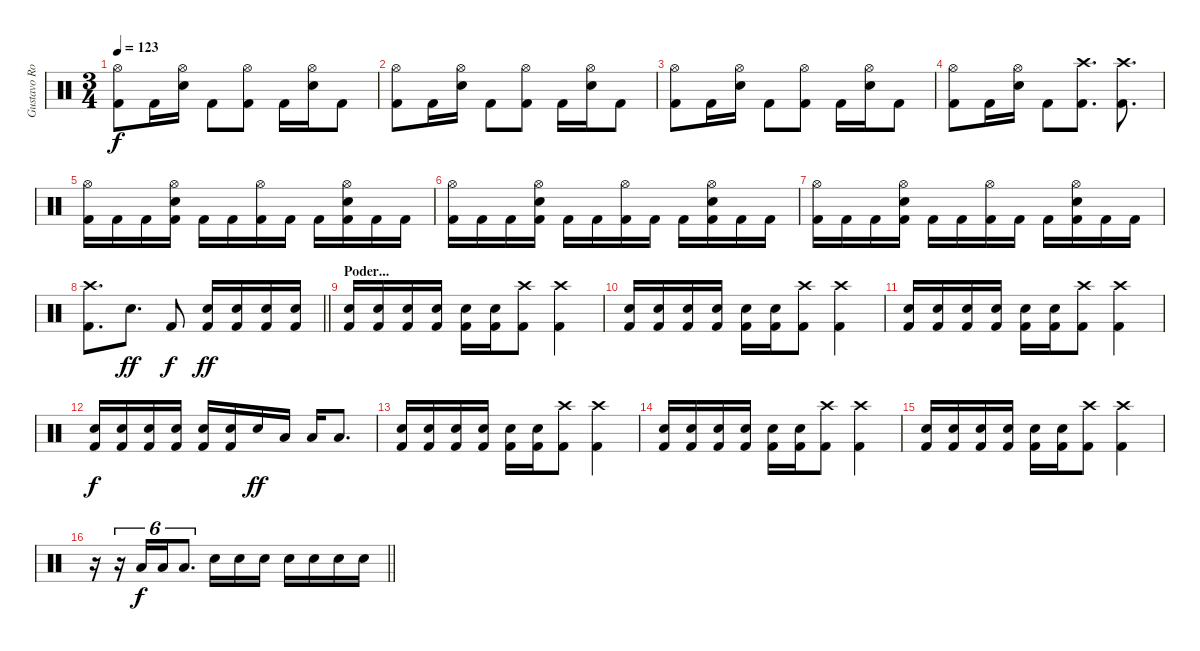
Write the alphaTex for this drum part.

\track ("Gustavo Rowek" "Gustavo Ro") {instrument percussion}
\staff {score}
\articulation defaults
\ts (3 4)
\tempo 123
\clef neutral
\ks c
("Hi-Hat (open)" "Kick (hit) 2").8{dy f} "Kick (hit) 2".16 ("Hi-Hat (open)" "Snare (hit) 2").16 "Kick (hit) 2".8 ("Hi-Hat (open)" "Kick (hit) 2").8 "Kick (hit) 2".16 ("Hi-Hat (open)" "Snare (hit) 2").16 "Kick (hit) 2".8 |
("Hi-Hat (open)" "Kick (hit) 2").8 "Kick (hit) 2".16 ("Hi-Hat (open)" "Snare (hit) 2").16 "Kick (hit) 2".8 ("Hi-Hat (open)" "Kick (hit) 2").8 "Kick (hit) 2".16 ("Hi-Hat (open)" "Snare (hit) 2").16 "Kick (hit) 2".8 |
("Hi-Hat (open)" "Kick (hit) 2").8 "Kick (hit) 2".16 ("Hi-Hat (open)" "Snare (hit) 2").16 "Kick (hit) 2".8 ("Hi-Hat (open)" "Kick (hit) 2").8 "Kick (hit) 2".16 ("Hi-Hat (open)" "Snare (hit) 2").16 "Kick (hit) 2".8 |
("Hi-Hat (open)" "Kick (hit) 2").8 "Kick (hit) 2".16 ("Hi-Hat (open)" "Snare (hit) 2").16 "Kick (hit) 2".8 ("Crash high (hit)" "Kick (hit) 2").8{d} ("Crash high (hit)" "Kick (hit) 2").8{d} |
("Hi-Hat (open)" "Kick (hit) 2").16 "Kick (hit) 2".16 "Kick (hit) 2".16 ("Hi-Hat (open)" "Snare (hit) 2" "Kick (hit) 2").16 "Kick (hit) 2".16 "Kick (hit) 2".16 ("Hi-Hat (open)" "Kick (hit) 2").16 "Kick (hit) 2".16 "Kick (hit) 2".16 ("Hi-Hat (open)" "Snare (hit) 2" "Kick (hit) 2").16 "Kick (hit) 2".16 "Kick (hit) 2".16 |
("Hi-Hat (open)" "Kick (hit) 2").16 "Kick (hit) 2".16 "Kick (hit) 2".16 ("Hi-Hat (open)" "Snare (hit) 2" "Kick (hit) 2").16 "Kick (hit) 2".16 "Kick (hit) 2".16 ("Hi-Hat (open)" "Kick (hit) 2").16 "Kick (hit) 2".16 "Kick (hit) 2".16 ("Hi-Hat (open)" "Snare (hit) 2" "Kick (hit) 2").16 "Kick (hit) 2".16 "Kick (hit) 2".16 |
("Hi-Hat (open)" "Kick (hit) 2").16 "Kick (hit) 2".16 "Kick (hit) 2".16 ("Hi-Hat (open)" "Snare (hit) 2" "Kick (hit) 2").16 "Kick (hit) 2".16 "Kick (hit) 2".16 ("Hi-Hat (open)" "Kick (hit) 2").16 "Kick (hit) 2".16 "Kick (hit) 2".16 ("Hi-Hat (open)" "Snare (hit) 2" "Kick (hit) 2").16 "Kick (hit) 2".16 "Kick (hit) 2".16 |
\barLineRight lightlight
("Crash high (hit)" "Kick (hit) 2").8{d} "Snare (hit) 2".8{d dy ff} "Kick (hit) 2".8{dy f} ("Snare (hit) 2" "Kick (hit) 2").16{dy ff} ("Snare (hit) 2" "Kick (hit) 2").16 ("Snare (hit) 2" "Kick (hit) 2").16 ("Snare (hit) 2" "Kick (hit) 2").16 |
\section ("" "Poder...")
("Snare (hit) 2" "Kick (hit) 2").16 ("Snare (hit) 2" "Kick (hit) 2").16 ("Snare (hit) 2" "Kick (hit) 2").16 ("Snare (hit) 2" "Kick (hit) 2").16 ("Snare (hit) 2" "Kick (hit) 2").16 ("Snare (hit) 2" "Kick (hit) 2").16 ("Crash high (hit)" "Kick (hit) 2").8 ("Crash high (hit)" "Kick (hit) 2").4 |
("Snare (hit) 2" "Kick (hit) 2").16 ("Snare (hit) 2" "Kick (hit) 2").16 ("Snare (hit) 2" "Kick (hit) 2").16 ("Snare (hit) 2" "Kick (hit) 2").16 ("Snare (hit) 2" "Kick (hit) 2").16 ("Snare (hit) 2" "Kick (hit) 2").16 ("Crash high (hit)" "Kick (hit) 2").8 ("Crash high (hit)" "Kick (hit) 2").4 |
("Snare (hit) 2" "Kick (hit) 2").16 ("Snare (hit) 2" "Kick (hit) 2").16 ("Snare (hit) 2" "Kick (hit) 2").16 ("Snare (hit) 2" "Kick (hit) 2").16 ("Snare (hit) 2" "Kick (hit) 2").16 ("Snare (hit) 2" "Kick (hit) 2").16 ("Crash high (hit)" "Kick (hit) 2").8 ("Crash high (hit)" "Kick (hit) 2").4 |
("Snare (hit) 2" "Kick (hit) 2").16{dy f} ("Snare (hit) 2" "Kick (hit) 2").16 ("Snare (hit) 2" "Kick (hit) 2").16 ("Snare (hit) 2" "Kick (hit) 2").16 ("Snare (hit) 2" "Kick (hit) 2").16 ("Snare (hit) 2" "Kick (hit) 2").16 "Snare (hit) 2".16{dy ff} "Low Tom (hit)".16 "Low Tom (hit)".16 "Low Tom (hit)".8{d} |
("Snare (hit) 2" "Kick (hit) 2").16 ("Snare (hit) 2" "Kick (hit) 2").16 ("Snare (hit) 2" "Kick (hit) 2").16 ("Snare (hit) 2" "Kick (hit) 2").16 ("Snare (hit) 2" "Kick (hit) 2").16 ("Snare (hit) 2" "Kick (hit) 2").16 ("Crash high (hit)" "Kick (hit) 2").8 ("Crash high (hit)" "Kick (hit) 2").4 |
("Snare (hit) 2" "Kick (hit) 2").16 ("Snare (hit) 2" "Kick (hit) 2").16 ("Snare (hit) 2" "Kick (hit) 2").16 ("Snare (hit) 2" "Kick (hit) 2").16 ("Snare (hit) 2" "Kick (hit) 2").16 ("Snare (hit) 2" "Kick (hit) 2").16 ("Crash high (hit)" "Kick (hit) 2").8 ("Crash high (hit)" "Kick (hit) 2").4 |
("Snare (hit) 2" "Kick (hit) 2").16 ("Snare (hit) 2" "Kick (hit) 2").16 ("Snare (hit) 2" "Kick (hit) 2").16 ("Snare (hit) 2" "Kick (hit) 2").16 ("Snare (hit) 2" "Kick (hit) 2").16 ("Snare (hit) 2" "Kick (hit) 2").16 ("Crash high (hit)" "Kick (hit) 2").8 ("Crash high (hit)" "Kick (hit) 2").4 |
\barLineRight lightlight
r.16 r.16{tu (6 4)} "Low Tom (hit)".16{tu (6 4) dy f} "Low Tom (hit)".16{tu (6 4)} "Low Tom (hit)".8{d tu (6 4)} "Snare (hit) 2".16 "Snare (hit) 2".16 "Snare (hit) 2".16 "Snare (hit) 2".16 "Snare (hit) 2".16 "Snare (hit) 2".16 "Snare (hit) 2".16
